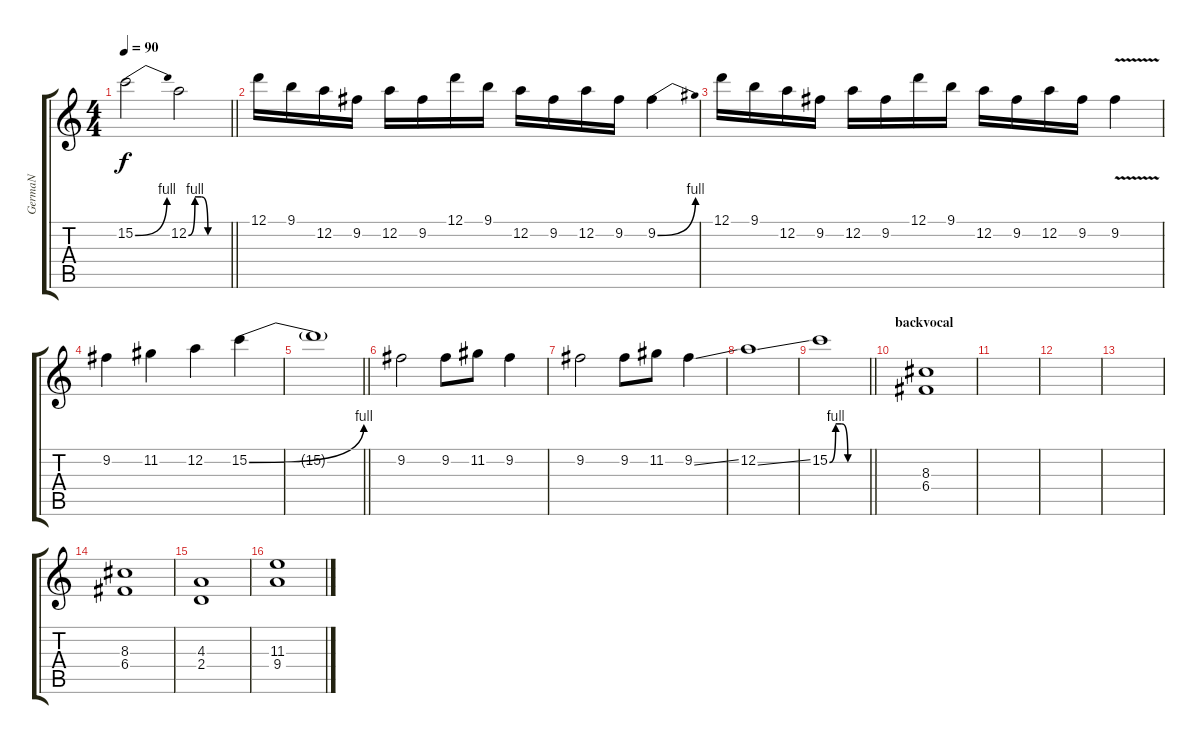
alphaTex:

\track ("GermaN" "GermaN") {instrument overdrivenguitar}
\staff {score tabs}
\tuning (D4 A3 F3 C3 G2 C2) {hide}
\ts (4 4)
\tempo 90
\clef g2
\barLineRight lightlight
\ks c
15.2{be (bend 0 0 60 4)}.2{dy f} 12.2{be (custom 0 0 10 4 20 4 30 0 60 0)}.2 |
12.1.16 9.1.16 12.2.16 9.2.16 12.2.16 9.2.16 12.1.16 9.1.16 12.2.16 9.2.16 12.2.16 9.2.16 9.2{be (bend 0 0 60 4)}.4 |
12.1.16 9.1.16 12.2.16 9.2.16 12.2.16 9.2.16 12.1.16 9.1.16 12.2.16 9.2.16 12.2.16 9.2.16 9.2{v}.4 |
9.2.4 11.2.4 12.2.4 15.2{be (bend 0 0 60 4)}.4 |
\barLineRight lightlight
15.2{t}.1 |
9.2.2 9.2.8 11.2.8 9.2.4 |
9.2.2 9.2.8 11.2.8 9.2{ss}.4 |
12.2{ss}.1 |
\barLineRight lightlight
15.2{be (custom 0 0 10 4 20 4 30 0 60 0)}.1 |
\section ("" "backvocal")
(8.3 6.4).1 |
|
|
|
(8.3 6.4).1 |
(4.3 2.4).1 |
(11.3 9.4).1
